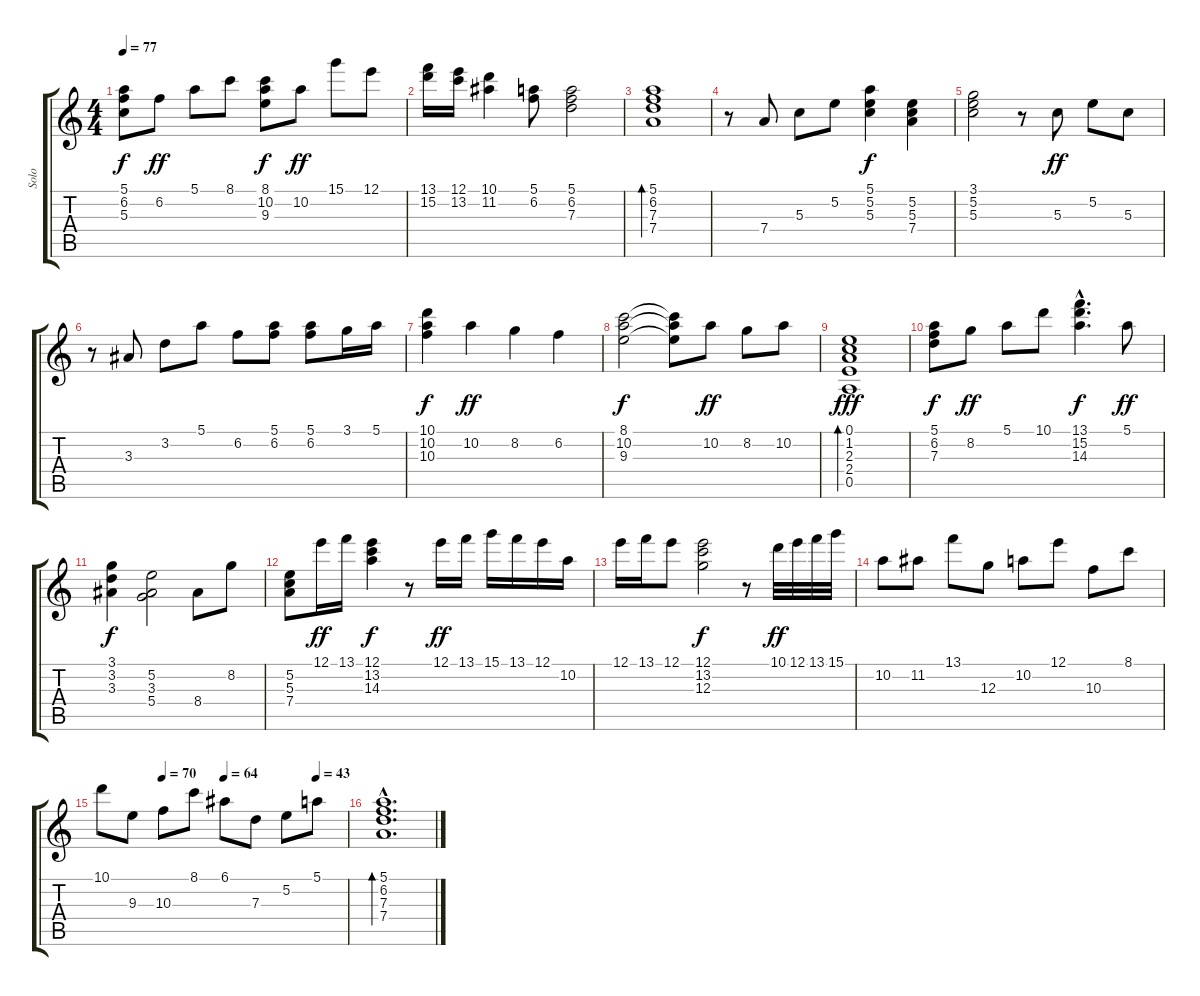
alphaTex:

\track ("Solo" "Solo") {instrument acousticguitarnylon}
\staff {score tabs}
\tuning (E4 B3 G3 D3 A2 E2) {hide}
\ts (4 4)
\tempo 77
\clef g2
\ks c
(5.1 6.2 5.3).8{dy f} 6.2.8{dy ff} 5.1.8 8.1.8 (8.1 10.2 9.3).8{dy f} 10.2.8{dy ff} 15.1.8 12.1.8 |
(13.1 15.2).16 (12.1 13.2).16 (10.1 11.2).4 (5.1 6.2).8 (5.1 6.2 7.3).2 |
(5.1 6.2 7.3 7.4).1{bd 240} |
r.8 7.4.8 5.3.8 5.2.8 (5.1 5.2 5.3).4{dy f} (5.2 5.3 7.4).4 |
(3.1 5.2 5.3).2 r.8 5.3.8{dy ff} 5.2.8 5.3.8 |
r.8 3.3.8 3.2.8 5.1.8 6.2.8 (5.1 6.2).8 (5.1 6.2).8 3.1.16 5.1.16 |
(10.1 10.2 10.3).4{dy f} 10.2.4{dy ff} 8.2.4 6.2.4 |
(8.1 10.2 9.3).2{dy f} (8.1{t} 10.2{t} 9.3{t}).8 10.2.8{dy ff} 8.2.8 10.2.8 |
(0.1 1.2 2.3 2.4 0.5).1{bd 240 dy fff} |
(5.1 6.2 7.3).8{dy f} 8.2.8{dy ff} 5.1.8 10.1.8 (13.1{hac} 15.2{hac} 14.3{hac}).4{d dy f} 5.1.8{dy ff} |
(3.1 3.2 3.3).4{dy f} (5.2 3.3 5.4).2 8.4.8 8.2.8 |
(5.2 5.3 7.4).8 12.1.16{dy ff} 13.1.16 (12.1 13.2 14.3).4{dy f} r.8 12.1.16{dy ff} 13.1.16 15.1.16 13.1.16 12.1.16 10.2.16 |
12.1.16 13.1.16 12.1.8 (12.1 13.2 12.3).2{dy f} r.8 10.1.32{dy ff} 12.1.32 13.1.32 15.1.32 |
10.2.8 11.2.8 13.1.8 12.3.8 10.2.8 12.1.8 10.3.8 8.1.8 |
\tempo (70 0.25)
\tempo (64 0.5)
\tempo (43 0.875)
10.1.8 9.3.8 10.3.8 8.1.8 6.1.8 7.3.8 5.2.8 5.1.8 |
(5.1{hac} 6.2{hac} 7.3{hac} 7.4{hac}).1{d bd 240}
